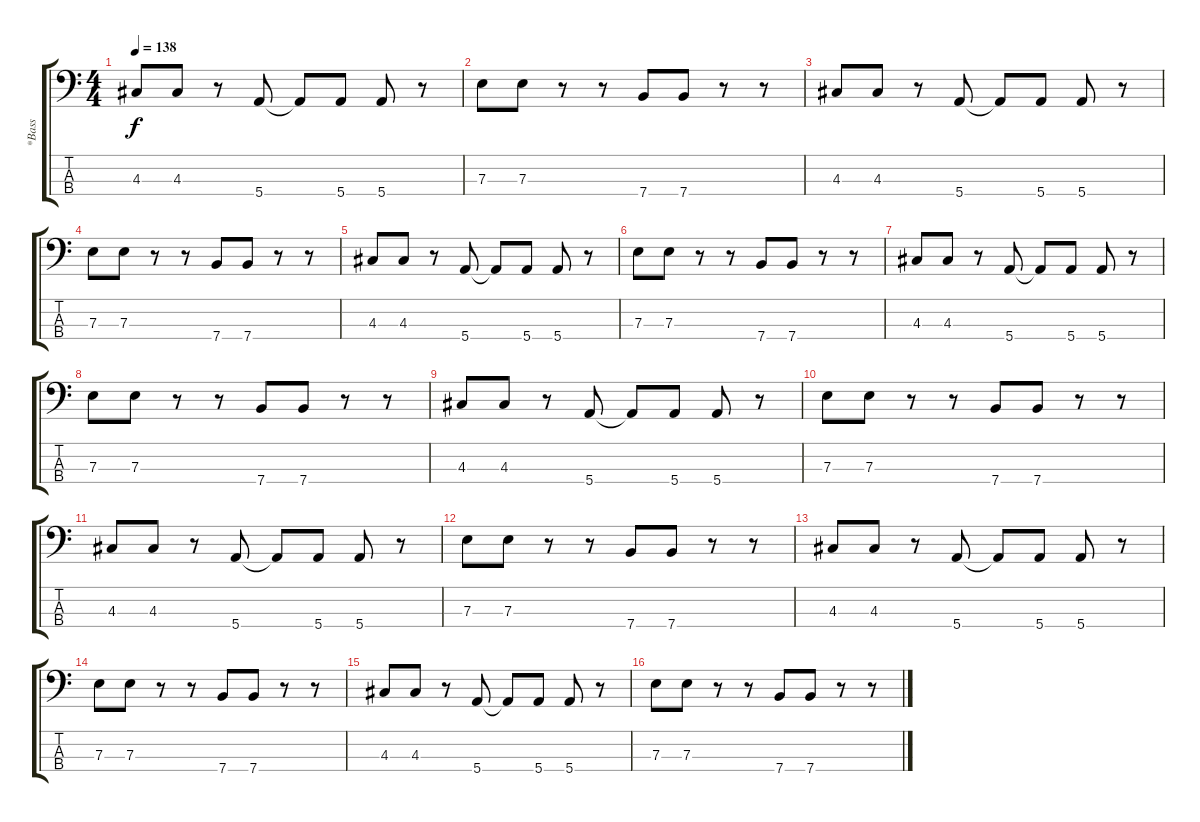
\track ("*Bass" "*Bass") {instrument electricbassfinger}
\staff {score tabs}
\tuning (G2 D2 A1 E1) {hide}
\ts (4 4)
\tempo 138
\clef f4
\ks c
4.3.8{dy f} 4.3.8 r.8 5.4.8 5.4{t}.8 5.4.8 5.4.8 r.8 |
7.3.8 7.3.8 r.8 r.8 7.4.8 7.4.8 r.8 r.8 |
4.3.8 4.3.8 r.8 5.4.8 5.4{t}.8 5.4.8 5.4.8 r.8 |
7.3.8 7.3.8 r.8 r.8 7.4.8 7.4.8 r.8 r.8 |
4.3.8 4.3.8 r.8 5.4.8 5.4{t}.8 5.4.8 5.4.8 r.8 |
7.3.8 7.3.8 r.8 r.8 7.4.8 7.4.8 r.8 r.8 |
4.3.8 4.3.8 r.8 5.4.8 5.4{t}.8 5.4.8 5.4.8 r.8 |
7.3.8 7.3.8 r.8 r.8 7.4.8 7.4.8 r.8 r.8 |
4.3.8 4.3.8 r.8 5.4.8 5.4{t}.8 5.4.8 5.4.8 r.8 |
7.3.8 7.3.8 r.8 r.8 7.4.8 7.4.8 r.8 r.8 |
4.3.8 4.3.8 r.8 5.4.8 5.4{t}.8 5.4.8 5.4.8 r.8 |
7.3.8 7.3.8 r.8 r.8 7.4.8 7.4.8 r.8 r.8 |
4.3.8 4.3.8 r.8 5.4.8 5.4{t}.8 5.4.8 5.4.8 r.8 |
7.3.8 7.3.8 r.8 r.8 7.4.8 7.4.8 r.8 r.8 |
4.3.8 4.3.8 r.8 5.4.8 5.4{t}.8 5.4.8 5.4.8 r.8 |
7.3.8 7.3.8 r.8 r.8 7.4.8 7.4.8 r.8 r.8
